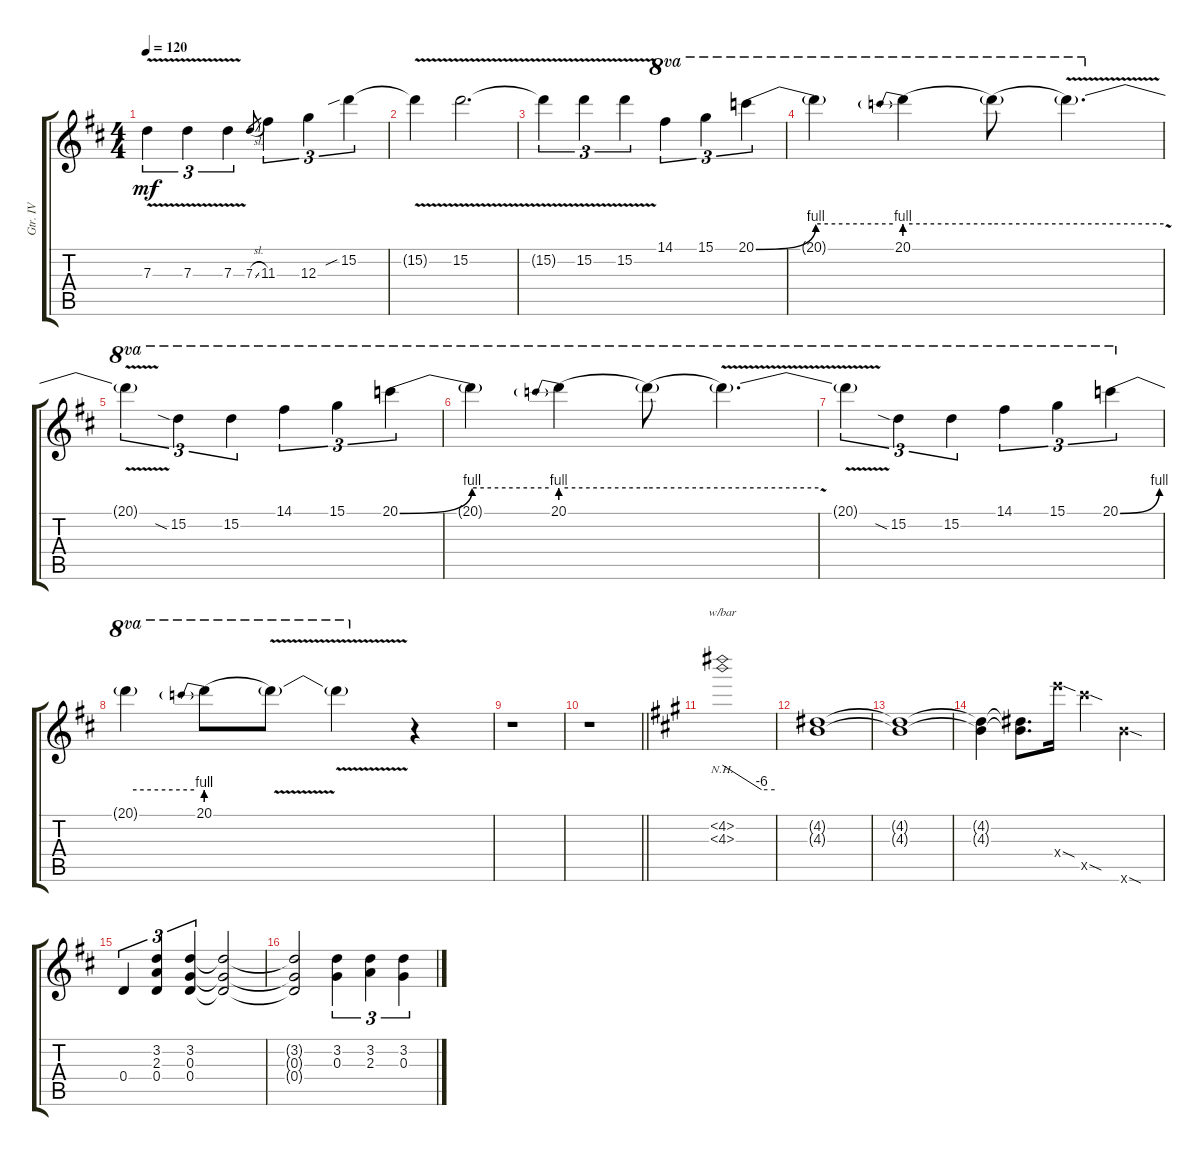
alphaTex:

\track ("Gtr. IV" "Gtr. IV") {instrument distortionguitar}
\staff {score tabs}
\tuning (E4 B3 G3 D3 A2 E2) {hide}
\ts (4 4)
\tempo 120
\clef g2
\ks d
7.3{v t}.4{tu (3 2) dy mf} 7.3{v}.4{tu (3 2)} 7.3{v}.4{tu (3 2)} 7.3{sl}.8{gr} 11.3.4{tu (3 2)} 12.3.4{tu (3 2)} 15.2{sib}.4{tu (3 2)} |
15.2{v t}.4 15.2{v}.2{d} |
15.2{v t}.4{tu (3 2)} 15.2{v}.4{tu (3 2)} 15.2{v}.4{tu (3 2)} 14.1.4{tu (3 2) ot 8va} 15.1.4{tu (3 2) ot 8va} 20.1{be (bend 0 0 60 4)}.4{tu (3 2) ot 8va} |
20.1{be (hold 0 4 60 4) t}.4{ot 8va} 20.1{be (prebend 0 4 60 4)}.4{ot 8va} 20.1{be (hold 0 4 60 4) t}.8{ot 8va} 20.1{v t}.4{d ot 8va} |
20.1{v t}.4{tu (3 2) ot 8va} 15.2{sia}.4{tu (3 2) ot 8va} 15.2.4{tu (3 2) ot 8va} 14.1.4{tu (3 2) ot 8va} 15.1.4{tu (3 2) ot 8va} 20.1{be (bend 0 0 60 4)}.4{tu (3 2) ot 8va} |
20.1{be (hold 0 4 60 4) t}.4{ot 8va} 20.1{be (prebend 0 4 60 4)}.4{ot 8va} 20.1{be (hold 0 4 60 4) t}.8{ot 8va} 20.1{v t}.4{d ot 8va} |
20.1{v t}.4{tu (3 2) ot 8va} 15.2{sia}.4{tu (3 2) ot 8va} 15.2.4{tu (3 2) ot 8va} 14.1.4{tu (3 2) ot 8va} 15.1.4{tu (3 2) ot 8va} 20.1{be (bend 0 0 60 4)}.4{tu (3 2) ot 8va} |
20.1{be (hold 0 4 60 4) t}.4{ot 8va} 20.1{be (prebend 0 4 60 4)}.8{ot 8va} 20.1{v t}.8{ot 8va} 20.1{v t}.4{ot 8va} r.4 |
r.1 |
\barLineRight lightlight
r.1 |
\ks a
(4.2{nh} 4.3{nh}).1{tbe (custom default 0 0 45 -24 60 -24)} |
(4.2{t} 4.3{t}).1 |
(4.2{t} 4.3{t}).1 |
(4.2{t} 4.3{t}).4 (4.2{t} 4.3{t}).8{d} 26.4{sod x}.16 28.5{sod x}.4 19.6{sod x}.4 |
\ks d
0.4.4{tu (3 2)} (3.2 2.3 0.4).4{tu (3 2)} (3.2 0.3 0.4).4{tu (3 2)} (3.2{t} 0.3{t} 0.4{t}).2 |
(3.2{t} 0.3{t} 0.4{t}).2 (3.2 0.3).4{tu (3 2)} (3.2 2.3).4{tu (3 2)} (3.2 0.3).4{tu (3 2)}
